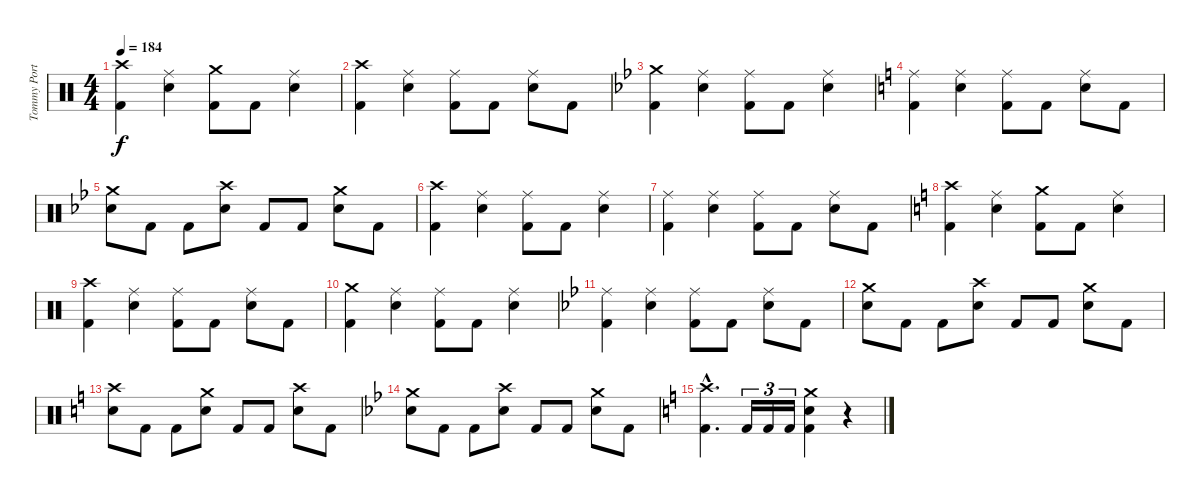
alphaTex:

\track ("Tommy Portino - Drums" "Tommy Port") {instrument percussion}
\staff {score}
\articulation defaults
\ts (4 4)
\tempo 184
\clef neutral
\ks c
("Crash high (hit)" "Kick (hit) 2").4{dy f} ("Ride (middle)" "Electric Snare (hit)").4 ("Crash medium (hit)" "Kick (hit) 2").8 "Kick (hit) 2".8 ("Ride (middle)" "Electric Snare (hit)").4 |
("Crash high (hit)" "Kick (hit) 2").4 ("Ride (middle)" "Electric Snare (hit)").4 ("Ride (middle)" "Kick (hit) 2").8 "Kick (hit) 2".8 ("Ride (middle)" "Electric Snare (hit)").8 "Kick (hit) 2".8 |
\ks gminor
("Crash medium (hit)" "Kick (hit) 2").4 ("Ride (middle)" "Electric Snare (hit)").4 ("Ride (middle)" "Kick (hit) 2").8 "Kick (hit) 2".8 ("Ride (middle)" "Electric Snare (hit)").4 |
\ks c
("Ride (middle)" "Kick (hit) 2").4 ("Ride (middle)" "Electric Snare (hit)").4 ("Ride (middle)" "Kick (hit) 2").8 "Kick (hit) 2".8 ("Ride (middle)" "Electric Snare (hit)").8 "Kick (hit) 2".8 |
\ks gminor
("Crash medium (hit)" "Electric Snare (hit)").8 "Kick (hit) 2".8 "Kick (hit) 2".8 ("Crash high (hit)" "Electric Snare (hit)").8 "Kick (hit) 2".8 "Kick (hit) 2".8 ("Crash medium (hit)" "Electric Snare (hit)").8 "Kick (hit) 2".8 |
("Crash high (hit)" "Kick (hit) 2").4 ("Ride (middle)" "Electric Snare (hit)").4 ("Ride (middle)" "Kick (hit) 2").8 "Kick (hit) 2".8 ("Ride (middle)" "Electric Snare (hit)").4 |
("Ride (middle)" "Kick (hit) 2").4 ("Ride (middle)" "Electric Snare (hit)").4 ("Ride (middle)" "Kick (hit) 2").8 "Kick (hit) 2".8 ("Ride (middle)" "Electric Snare (hit)").8 "Kick (hit) 2".8 |
\ks c
("Crash high (hit)" "Kick (hit) 2").4 ("Ride (middle)" "Electric Snare (hit)").4 ("Crash medium (hit)" "Kick (hit) 2").8 "Kick (hit) 2".8 ("Ride (middle)" "Electric Snare (hit)").4 |
("Crash high (hit)" "Kick (hit) 2").4 ("Ride (middle)" "Electric Snare (hit)").4 ("Ride (middle)" "Kick (hit) 2").8 "Kick (hit) 2".8 ("Ride (middle)" "Electric Snare (hit)").8 "Kick (hit) 2".8 |
("Crash medium (hit)" "Kick (hit) 2").4 ("Ride (middle)" "Electric Snare (hit)").4 ("Ride (middle)" "Kick (hit) 2").8 "Kick (hit) 2".8 ("Ride (middle)" "Electric Snare (hit)").4 |
\ks gminor
("Ride (middle)" "Kick (hit) 2").4 ("Ride (middle)" "Electric Snare (hit)").4 ("Ride (middle)" "Kick (hit) 2").8 "Kick (hit) 2".8 ("Ride (middle)" "Electric Snare (hit)").8 "Kick (hit) 2".8 |
("Crash medium (hit)" "Electric Snare (hit)").8 "Kick (hit) 2".8 "Kick (hit) 2".8 ("Crash high (hit)" "Electric Snare (hit)").8 "Kick (hit) 2".8 "Kick (hit) 2".8 ("Crash medium (hit)" "Electric Snare (hit)").8 "Kick (hit) 2".8 |
\ks c
("Crash high (hit)" "Electric Snare (hit)").8 "Kick (hit) 2".8 "Kick (hit) 2".8 ("Crash medium (hit)" "Electric Snare (hit)").8 "Kick (hit) 2".8 "Kick (hit) 2".8 ("Crash high (hit)" "Electric Snare (hit)").8 "Kick (hit) 2".8 |
\ks gminor
("Crash medium (hit)" "Electric Snare (hit)").8 "Kick (hit) 2".8 "Kick (hit) 2".8 ("Crash high (hit)" "Electric Snare (hit)").8 "Kick (hit) 2".8 "Kick (hit) 2".8 ("Crash medium (hit)" "Electric Snare (hit)").8 "Kick (hit) 2".8 |
\ks c
("Crash high (hit)"{hac} "Kick (hit) 2"{hac}).4{d} "Kick (hit) 2".16{tu (3 2)} "Kick (hit) 2".16{tu (3 2)} "Kick (hit) 2".16{tu (3 2)} ("Crash medium (hit)" "Electric Snare (hit)" "Kick (hit) 2").4 r.4
